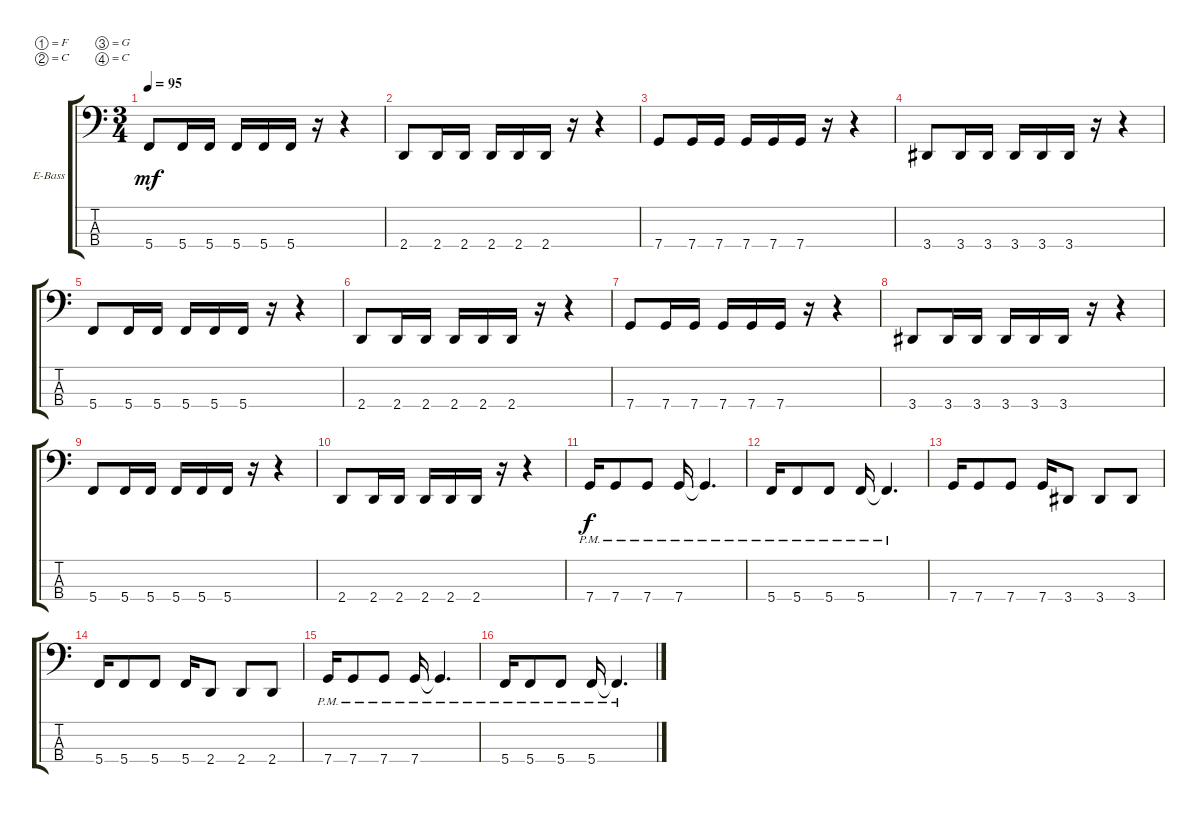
\defaultSystemsLayout 4
\bracketExtendMode groupsimilarinstruments
\firstSystemTrackNameOrientation horizontal
\otherSystemsTrackNameOrientation horizontal
\track ("Erzan" "E-Bass") {instrument electricbassfinger}
\staff {score tabs}
\tuning (F2 C2 G1 C1)
\ts (3 4)
\tempo 95
\clef f4
\scale
0.333333
\ks c
5.4.8{dy mf} 5.4.16 5.4.16 5.4.16 5.4.16 5.4.16 r.16 r.4 |
\scale
0.333333 2.4.8 2.4.16 2.4.16 2.4.16 2.4.16 2.4.16 r.16 r.4 |
\scale
0.333333 7.4.8 7.4.16 7.4.16 7.4.16 7.4.16 7.4.16 r.16 r.4 |
\scale
0.333333 3.4.8 3.4.16 3.4.16 3.4.16 3.4.16 3.4.16 r.16 r.4 |
\scale
0.333333 5.4.8 5.4.16 5.4.16 5.4.16 5.4.16 5.4.16 r.16 r.4 |
\scale
0.333333 2.4.8 2.4.16 2.4.16 2.4.16 2.4.16 2.4.16 r.16 r.4 |
\scale
0.333333 7.4.8 7.4.16 7.4.16 7.4.16 7.4.16 7.4.16 r.16 r.4 |
\scale
0.333333 3.4.8 3.4.16 3.4.16 3.4.16 3.4.16 3.4.16 r.16 r.4 |
\scale
0.333333 5.4.8 5.4.16 5.4.16 5.4.16 5.4.16 5.4.16 r.16 r.4 |
\scale
0.333333 2.4.8 2.4.16 2.4.16 2.4.16 2.4.16 2.4.16 r.16 r.4 |
\scale
0.333333 7.4{pm}.16{dy f} 7.4{pm}.8 7.4{pm}.8 7.4{pm}.16 7.4{pm t}.4{d} |
\scale
0.333333 5.4{pm}.16 5.4{pm}.8 5.4{pm}.8 5.4{pm}.16 5.4{pm t}.4{d} |
\scale
0.333333 7.4.16 7.4.8 7.4.8 7.4.16 3.4.8 3.4.8 3.4.8 |
\scale
0.333333 5.4.16 5.4.8 5.4.8 5.4.16 2.4.8 2.4.8 2.4.8 |
\scale
0.333333 7.4{pm}.16 7.4{pm}.8 7.4{pm}.8 7.4{pm}.16 7.4{pm t}.4{d} |
\scale
0.333333 5.4{pm}.16 5.4{pm}.8 5.4{pm}.8 5.4{pm}.16 5.4{pm t}.4{d}
